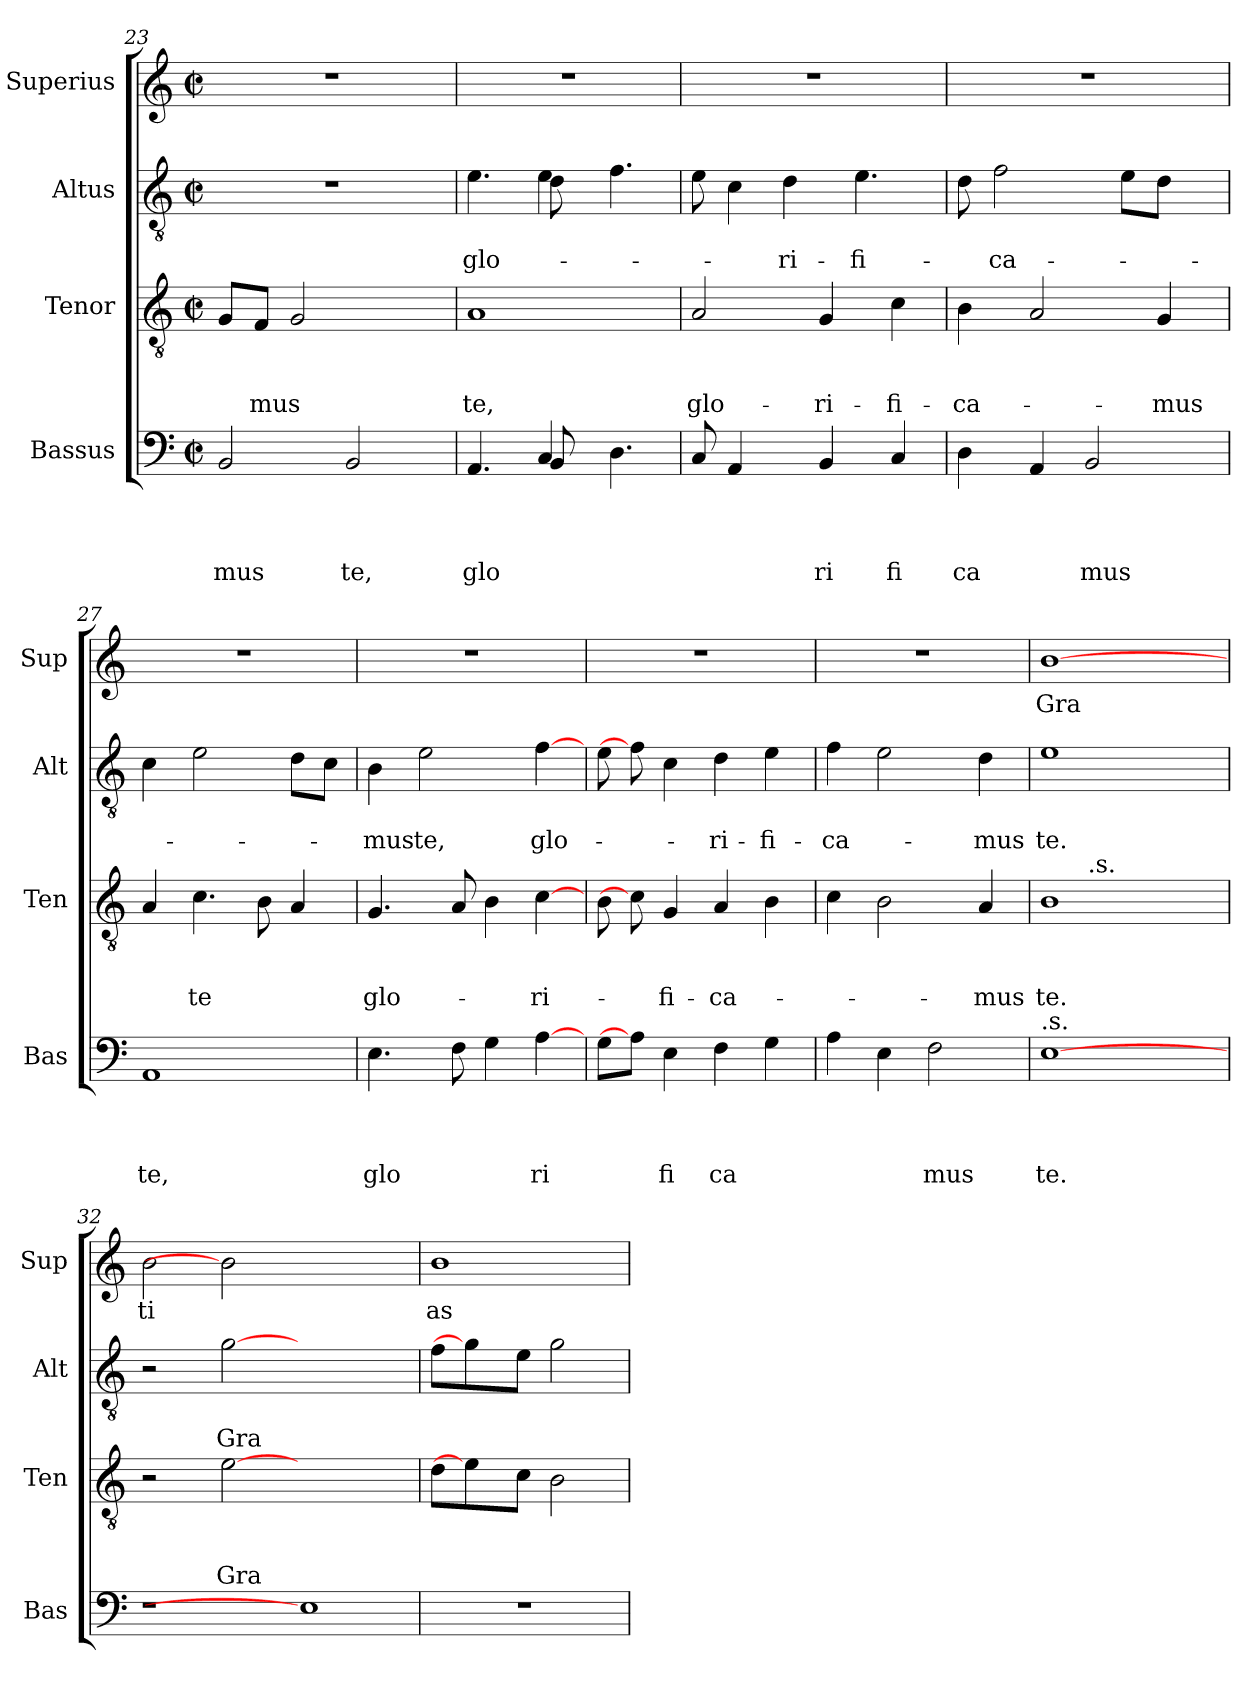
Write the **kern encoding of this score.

**kern	**text	**text	**text	**text	**kern	**text	**text	**text	**kern	**text	**text	**kern	**text
*part4	*part4	*part4	*part4	*part4	*part3	*part3	*part3	*part3	*part2	*part2	*part2	*part1	*part1
*staff4	*staff4	*staff4	*staff4	*staff4	*staff3	*staff3	*staff3	*staff3	*staff2	*staff2	*staff2	*staff1	*staff1
*I"Bassus	*	*	*	*	*I"Tenor	*	*	*	*I"Altus	*	*	*I"Superius	*
*I'Bas	*	*	*	*	*I'Ten	*	*	*	*I'Alt	*	*	*I'Sup	*
*clefF4	*	*	*	*	*clefGv2	*	*	*	*clefGv2	*	*	*clefG2	*
*k[]	*	*	*	*	*k[]	*	*	*	*k[]	*	*	*k[]	*
*C:	*	*	*	*	*C:	*	*	*	*C:	*	*	*C:	*
*M2/2	*	*	*	*	*M2/2	*	*	*	*M2/2	*	*	*M2/2	*
*met(c|)	*	*	*	*	*met(c|)	*	*	*	*met(c|)	*	*	*met(c|)	*
=23	=23	=23	=23	=23	=23	=23	=23	=23	=23	=23	=23	=23	=23
!	!	!	!	!LO:LY:b	!	!	!	!	!	!	!	!	!
2BB/	.	.	.	mus	8G/L	.	.	.	1r	.	.	1r	.
!	!	!	!	!	!	!	!	!LO:LY:b	!	!	!	!	!
.	.	.	.	.	8F/J	.	.	mus	.	.	.	.	.
.	.	.	.	.	2G/	.	.	.	.	.	.	.	.
!	!	!	!	!LO:LY:b	!	!	!	!	!	!	!	!	!
2BB/	.	.	.	te,	.	.	.	.	.	.	.	.	.
.	.	.	.	.	4ryy	.	.	.	.	.	.	.	.
!!LO:LB:g=z
=24	=24	=24	=24	=24	=24	=24	=24	=24	=24	=24	=24	=24	=24
!	!	!	!	!LO:LY:b	!	!	!	!LO:LY:b	!	!	!LO:LY:b	!	!
*^	*	*	*	*	*	*	*	*	*^	*	*	*	*
4.AA/	4.ryy	.	.	.	glo	1A	.	.	te,	4.e\	4.ryy	.	glo-	1r	.
4C/	8BB/	.	.	.	.	.	.	.	.	4e\	8d\	.	.	.	.
.	2ryy	.	.	.	.	.	.	.	.	.	2ryy	.	.	.	.
4.D\	.	.	.	.	.	.	.	.	.	4.f\	.	.	.	.	.
*v	*v	*	*	*	*	*	*	*	*	*v	*v	*	*	*	*
=25	=25	=25	=25	=25	=25	=25	=25	=25	=25	=25	=25	=25	=25
!	!	!	!	!	!	!	!	!LO:LY:b	!	!	!	!	!
8C/	.	.	.	.	2A/	.	.	glo-	8e\	.	.	1r	.
4AA/	.	.	.	.	.	.	.	.	4c\	.	.	.	.
!	!	!	!	!	!	!	!	!	!	!	!LO:LY:b	!	!
8ryy	.	.	.	.	.	.	.	.	4d\	.	-ri-	.	.
!	!	!	!	!LO:LY:b	!	!	!	!LO:LY:b	!	!	!	!	!
4BB/	.	.	.	ri	4G/	.	.	-ri-	.	.	.	.	.
!	!	!	!	!	!	!	!	!	!	!	!LO:LY:b	!	!
.	.	.	.	.	.	.	.	.	4.e\	.	-fi-	.	.
!	!	!	!	!LO:LY:b	!	!	!	!LO:LY:b	!	!	!	!	!
4C/	.	.	.	fi	4c\	.	.	-fi-	.	.	.	.	.
=26	=26	=26	=26	=26	=26	=26	=26	=26	=26	=26	=26	=26	=26
!	!	!	!	!LO:LY:b	!	!	!	!LO:LY:b	!	!	!	!	!
4D\	.	.	.	ca	4B\	.	.	-ca-	8d\	.	.	1r	.
!	!	!	!	!	!	!	!	!	!	!	!LO:LY:b	!	!
.	.	.	.	.	.	.	.	.	2f\	.	-ca-	.	.
4AA/	.	.	.	.	2A/	.	.	.	.	.	.	.	.
!	!	!	!	!LO:LY:b	!	!	!	!	!	!	!	!	!
2BB/	.	.	.	mus	.	.	.	.	.	.	.	.	.
.	.	.	.	.	.	.	.	.	8e\L	.	.	.	.
!	!	!	!	!	!	!	!	!LO:LY:b	!	!	!	!	!
.	.	.	.	.	4G/	.	.	-mus	8d\J	.	.	.	.
.	.	.	.	.	.	.	.	.	8ryy	.	.	.	.
=27	=27	=27	=27	=27	=27	=27	=27	=27	=27	=27	=27	=27	=27
!	!	!	!	!LO:LY:b	!	!	!	!	!	!	!	!	!
1AA	.	.	.	te,	4A/	.	.	.	4c\	.	.	1r	.
!	!	!	!	!	!	!	!	!LO:LY:b	!	!	!	!	!
.	.	.	.	.	4.c\	.	.	te	2e\	.	.	.	.
.	.	.	.	.	8B\	.	.	.	.	.	.	.	.
.	.	.	.	.	4A/	.	.	.	8d\L	.	.	.	.
.	.	.	.	.	.	.	.	.	8c\J	.	.	.	.
=28	=28	=28	=28	=28	=28	=28	=28	=28	=28	=28	=28	=28	=28
!	!	!	!	!LO:LY:b	!	!	!	!LO:LY:b	!	!	!LO:LY:b	!LO:N:vis=1	!
4.E\	.	.	.	glo	4.G/	.	.	glo-	4B\	.	-mus	1r	.
!	!	!	!	!	!	!	!	!	!	!	!LO:LY:b	!	!
.	.	.	.	.	.	.	.	.	2e\	.	te,	.	.
8F\	.	.	.	.	8A/	.	.	.	.	.	.	.	.
4G\	.	.	.	.	4B\	.	.	.	.	.	.	.	.
!	!	!	!	!LO:LY:b	!	!	!	!LO:LY:b	!	!	!LO:LY:b	!	!
[4A\	.	.	.	ri	[4c\	.	.	-ri-	[4f\	.	glo-	.	.
=29	=29	=29	=29	=29	=29	=29	=29	=29	=29	=29	=29	=29	=29
!	!	!	!	!	!	!	!	!	!	!	!	!LO:N:vis=1	!
8G\L	.	.	.	.	8B\	.	.	.	8e\	.	.	1r	.
8A\J]	.	.	.	.	8c\]	.	.	.	8f\]	.	.	.	.
!	!	!	!	!LO:LY:b	!	!	!	!LO:LY:b	!	!	!	!	!
4E\	.	.	.	fi	4G/	.	.	-fi-	4c\	.	.	.	.
!	!	!	!	!LO:LY:b	!	!	!	!LO:LY:b	!	!	!LO:LY:b	!	!
4F\	.	.	.	ca	4A/	.	.	-ca-	4d\	.	-ri-	.	.
!	!	!	!	!	!	!	!	!	!	!	!LO:LY:b	!	!
4G\	.	.	.	.	4B\	.	.	.	4e\	.	-fi-	.	.
=30	=30	=30	=30	=30	=30	=30	=30	=30	=30	=30	=30	=30	=30
!	!	!	!	!	!	!	!	!	!	!	!LO:LY:b	!	!
4A\	.	.	.	.	4c\	.	.	.	4f\	.	-ca-	1r	.
4E\	.	.	.	.	2B\	.	.	.	2e\	.	.	.	.
!	!	!	!	!LO:LY:b	!	!	!	!	!	!	!	!	!
2F\	.	.	.	mus	.	.	.	.	.	.	.	.	.
!	!	!	!	!	!	!	!	!LO:LY:b	!	!	!LO:LY:b	!	!
.	.	.	.	.	4A/	.	.	-mus	4d\	.	-mus	.	.
!!LO:PB:g=z
=31	=31	=31	=31	=31	=31	=31	=31	=31	=31	=31	=31	=31	=31
!LO:TX:a:t=.s.	!	!	!	!	!	!	!	!	!	!	!	!	!
!	!	!	!	!LO:LY:b	!	!	!	!LO:LY:b	!	!	!LO:LY:b	!	!LO:LY:b
*	*	*	*	*	*^	*	*	*	*	*	*	*	*
[1E	.	.	.	te.	1B	8..ryy	.	.	te.	1e	.	te.	[1b	Gra
!	!	!	!	!	!	!LO:TX:a:t=.s.	!	!	!	!	!	!	!	!
.	.	.	.	.	.	2ryy	.	.	.	.	.	.	.	.
.	.	.	.	.	.	4ryy	.	.	.	.	.	.	.	.
.	.	.	.	.	.	32ryy	.	.	.	.	.	.	.	.
=32	=32	=32	=32	=32	=32	=32	=32	=32	=32	=32	=32	=32	=32	=32
!	!	!	!	!	!	!	!	!	!	!	!	!	!	!LO:LY:b
*	*	*	*	*	*v	*v	*	*	*	*	*	*	*	*
1r	.	.	.	.	2r	.	.	.	2r	.	.	2b\	ti
!	!	!	!	!	!	!	!	!LO:LY:b	!	!	!LO:LY:b	!	!
.	.	.	.	.	[2e\	.	.	Gra	[2g\	.	Gra	2b]	.
1E]	.	.	.	.	1ryy	.	.	.	1ryy	.	.	1ryy	.
=33	=33	=33	=33	=33	=33	=33	=33	=33	=33	=33	=33	=33	=33
!	!	!	!	!	!	!	!	!	!	!	!	!	!LO:LY:b
1r	.	.	.	.	8d\L	.	.	.	8f\L	.	.	1b	as
.	.	.	.	.	4e\]	.	.	.	4g\]	.	.	.	.
.	.	.	.	.	8c\J	.	.	.	8e\J	.	.	.	.
.	.	.	.	.	2B\	.	.	.	2g\	.	.	.	.
=	=	=	=	=	=	=	=	=	=	=	=	=	=
*-	*-	*-	*-	*-	*-	*-	*-	*-	*-	*-	*-	*-	*-
